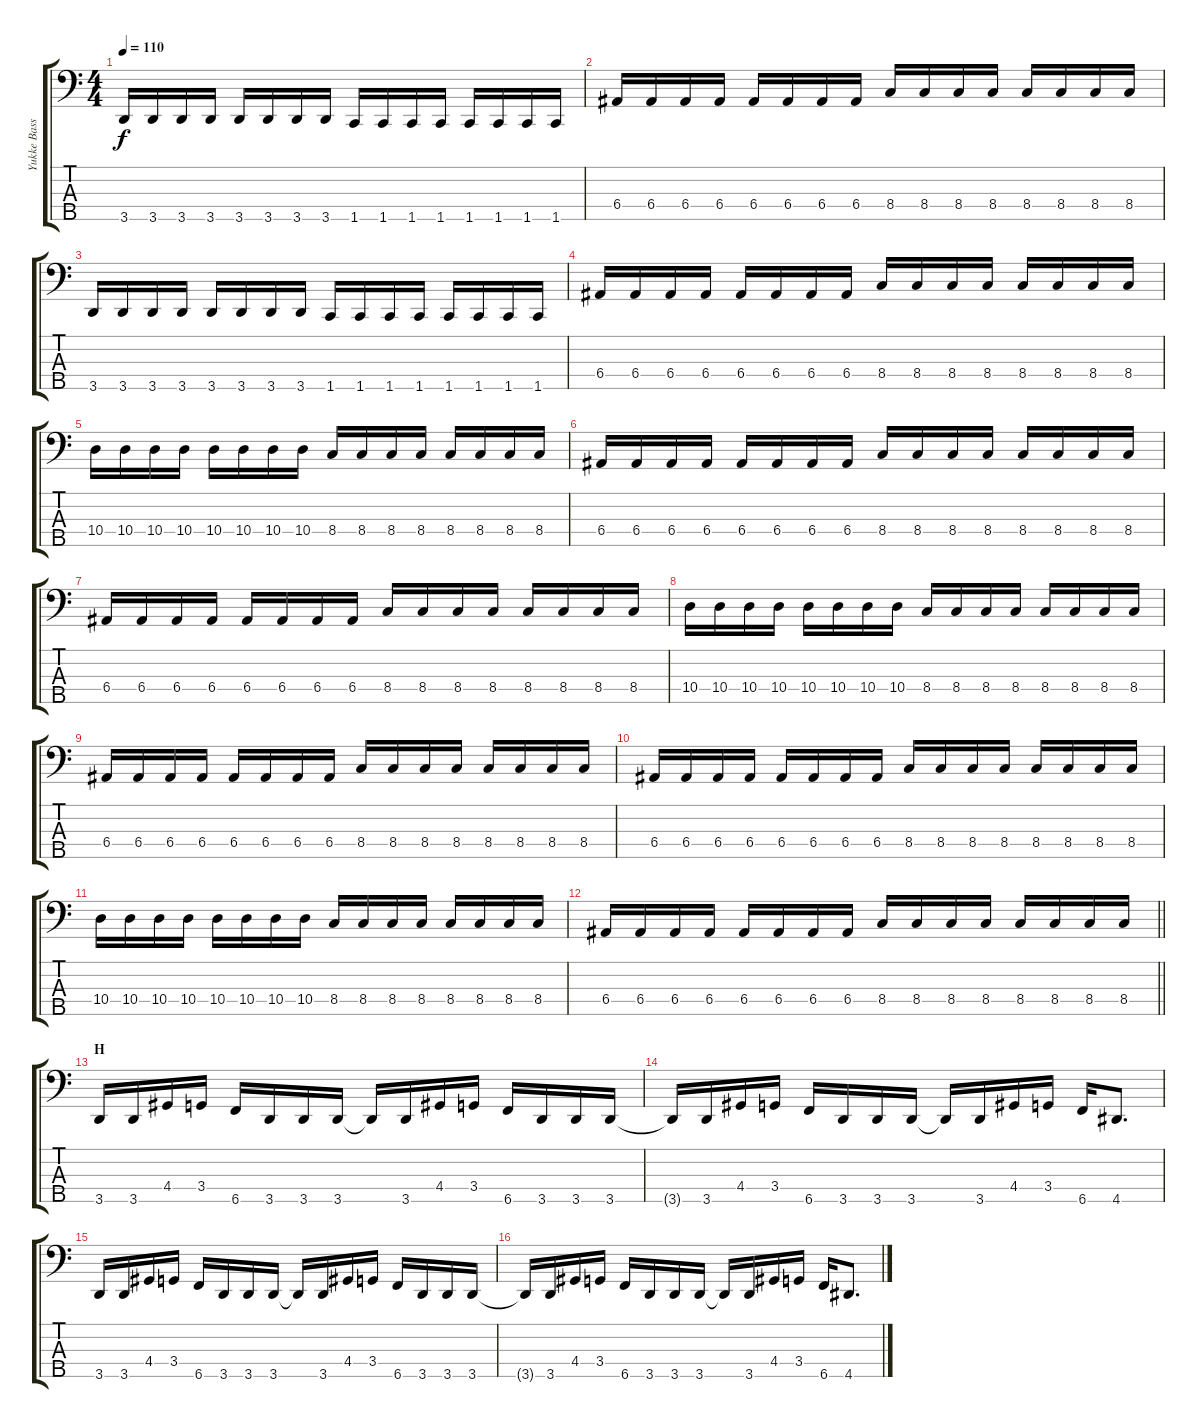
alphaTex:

\track ("Yukke Bass" "Yukke Bass") {instrument electricbassfinger}
\staff {score tabs}
\tuning (G2 D2 A1 E1 B0) {hide}
\ts (4 4)
\tempo 110
\clef f4
\ks c
3.5.16{dy f} 3.5.16 3.5.16 3.5.16 3.5.16 3.5.16 3.5.16 3.5.16 1.5.16 1.5.16 1.5.16 1.5.16 1.5.16 1.5.16 1.5.16 1.5.16 |
6.4.16 6.4.16 6.4.16 6.4.16 6.4.16 6.4.16 6.4.16 6.4.16 8.4.16 8.4.16 8.4.16 8.4.16 8.4.16 8.4.16 8.4.16 8.4.16 |
3.5.16 3.5.16 3.5.16 3.5.16 3.5.16 3.5.16 3.5.16 3.5.16 1.5.16 1.5.16 1.5.16 1.5.16 1.5.16 1.5.16 1.5.16 1.5.16 |
6.4.16 6.4.16 6.4.16 6.4.16 6.4.16 6.4.16 6.4.16 6.4.16 8.4.16 8.4.16 8.4.16 8.4.16 8.4.16 8.4.16 8.4.16 8.4.16 |
10.4.16 10.4.16 10.4.16 10.4.16 10.4.16 10.4.16 10.4.16 10.4.16 8.4.16 8.4.16 8.4.16 8.4.16 8.4.16 8.4.16 8.4.16 8.4.16 |
6.4.16 6.4.16 6.4.16 6.4.16 6.4.16 6.4.16 6.4.16 6.4.16 8.4.16 8.4.16 8.4.16 8.4.16 8.4.16 8.4.16 8.4.16 8.4.16 |
6.4.16 6.4.16 6.4.16 6.4.16 6.4.16 6.4.16 6.4.16 6.4.16 8.4.16 8.4.16 8.4.16 8.4.16 8.4.16 8.4.16 8.4.16 8.4.16 |
10.4.16 10.4.16 10.4.16 10.4.16 10.4.16 10.4.16 10.4.16 10.4.16 8.4.16 8.4.16 8.4.16 8.4.16 8.4.16 8.4.16 8.4.16 8.4.16 |
6.4.16 6.4.16 6.4.16 6.4.16 6.4.16 6.4.16 6.4.16 6.4.16 8.4.16 8.4.16 8.4.16 8.4.16 8.4.16 8.4.16 8.4.16 8.4.16 |
6.4.16 6.4.16 6.4.16 6.4.16 6.4.16 6.4.16 6.4.16 6.4.16 8.4.16 8.4.16 8.4.16 8.4.16 8.4.16 8.4.16 8.4.16 8.4.16 |
10.4.16 10.4.16 10.4.16 10.4.16 10.4.16 10.4.16 10.4.16 10.4.16 8.4.16 8.4.16 8.4.16 8.4.16 8.4.16 8.4.16 8.4.16 8.4.16 |
\barLineRight lightlight
6.4.16 6.4.16 6.4.16 6.4.16 6.4.16 6.4.16 6.4.16 6.4.16 8.4.16 8.4.16 8.4.16 8.4.16 8.4.16 8.4.16 8.4.16 8.4.16 |
\section ("" "H")
3.5.16 3.5.16 4.4.16 3.4.16 6.5.16 3.5.16 3.5.16 3.5.16 3.5{t}.16 3.5.16 4.4.16 3.4.16 6.5.16 3.5.16 3.5.16 3.5.16 |
3.5{t}.16 3.5.16 4.4.16 3.4.16 6.5.16 3.5.16 3.5.16 3.5.16 3.5{t}.16 3.5.16 4.4.16 3.4.16 6.5.16 4.5.8{d} |
3.5.16 3.5.16 4.4.16 3.4.16 6.5.16 3.5.16 3.5.16 3.5.16 3.5{t}.16 3.5.16 4.4.16 3.4.16 6.5.16 3.5.16 3.5.16 3.5.16 |
3.5{t}.16 3.5.16 4.4.16 3.4.16 6.5.16 3.5.16 3.5.16 3.5.16 3.5{t}.16 3.5.16 4.4.16 3.4.16 6.5.16 4.5.8{d}
